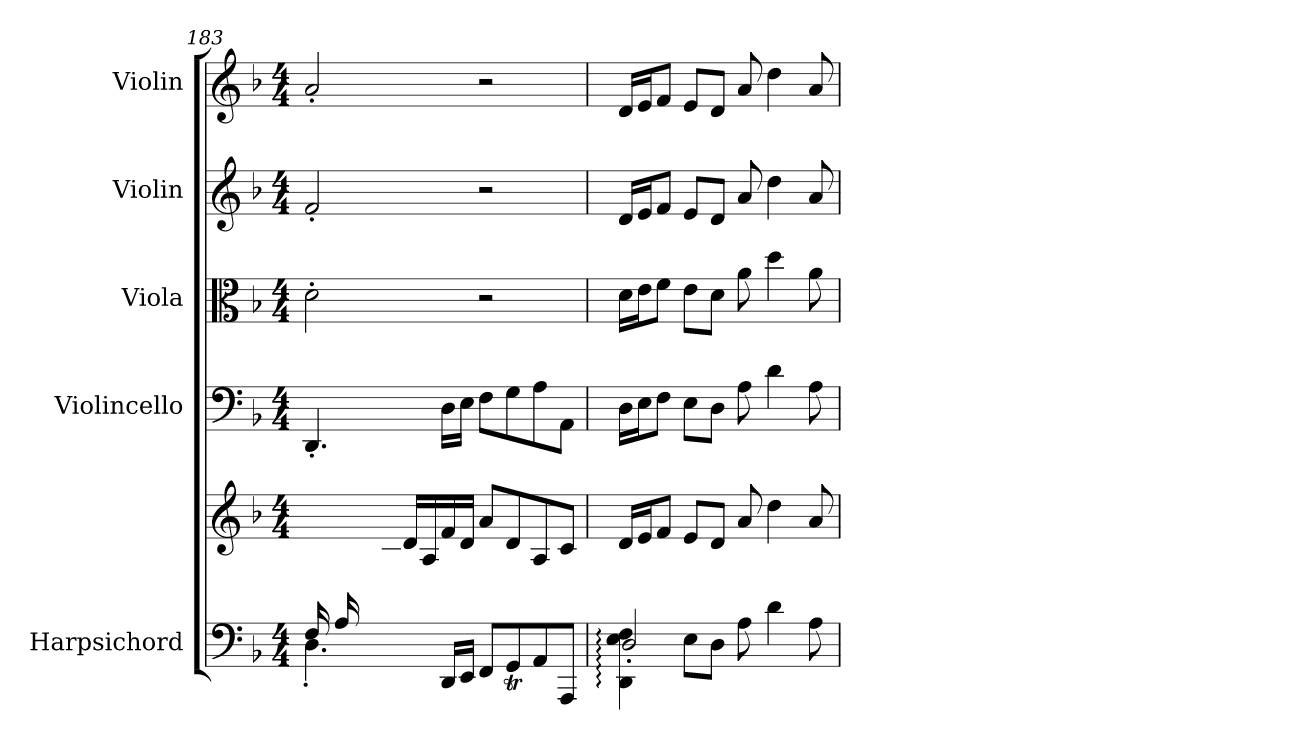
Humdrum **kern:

**kern	**kern	**kern	**kern	**kern	**kern
*part5	*part5	*part4	*part3	*part2	*part1
*staff6	*staff5	*staff4	*staff3	*staff2	*staff1
*I"Harpsichord	*	*I"Violincello	*I"Viola	*I"Violin	*I"Violin
*I'Hpschd	*	*I'Vc	*I'Vla	*I'Vln	*I'Vln
!!LO:PB:g=z
*clefF4	*clefG2	*clefF4	*clefC3	*clefG2	*clefG2
*k[b-]	*k[b-]	*k[b-]	*k[b-]	*k[b-]	*k[b-]
*M4/4	*M4/4	*M4/4	*M4/4	*M4/4	*M4/4
=183	=183	=183	=183	=183	=183
*^	*	*	*	*	*
16F/LL	4.D'\	8ryy	4.DD'/	2d'\	2f'/	2a'/
16A/	.	.	.	.	.	.
2..ryy	.	16d\	.	.	.	.
.	.	16c#X\JJ	.	.	.	.
.	.	16d/LL	.	.	.	.
.	.	16A/	.	.	.	.
.	16DD/LL	16f/	16D\LL	.	.	.
.	16EE/JJ	16d/JJ	16E\JJ	.	.	.
.	8FF/L	8a/L	8F\L	2r	2r	2r
.	8GGT/	8d/	8G\	.	.	.
.	8AA/	8A/	8A\	.	.	.
.	8AAA/J	8c#/J	8AA\J	.	.	.
=184	=184	=184	=184	=184	=184	=184
4DD\: 4E\: 4F\:	2D'/	16d/LL	16D\LL	16d\LL	16d/LL	16d/LL
.	.	16e/J	16E\J	16e\J	16e/J	16e/J
.	.	8f/J	8F\J	8f\J	8f/J	8f/J
8E\L	.	8e/L	8E\L	8e\L	8e/L	8e/L
8D\J	.	8d/J	8D\J	8d\J	8d/J	8d/J
8A\	2ryy	8a/	8A\	8a\	8a/	8a/
4d\	.	4dd\	4d\	4dd\	4dd\	4dd\
8A\	.	8a/	8A\	8a\	8a/	8a/
*v	*v	*	*	*	*	*
=	=	=	=	=	=
*-	*-	*-	*-	*-	*-
